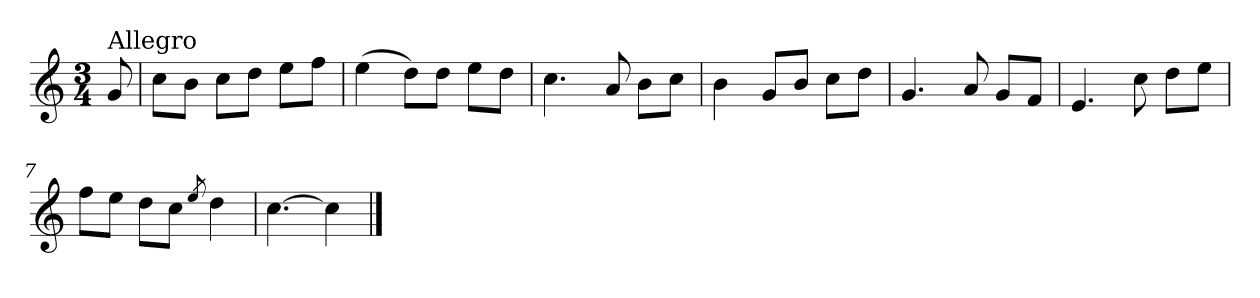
**kern
*part1
*staff1
*clefG2
*k[]
*C:
*M3/4
=
!LO:TX:a:t=Allegro
8g/
=1
8cc\L
8b\J
8cc\L
8dd\J
8ee\L
8ff\J
=2
(>4ee\
8dd\L)
8dd\J
8ee\L
8dd\J
=3
4.cc\
8a/
8b\L
8cc\J
=4
4b\
8g/L
8b/J
8cc\L
8dd\J
=5
4.g/
8a/
8g/L
8f/J
=6
4.e/
8cc\
8dd\L
8ee\J
!!LO:LB:g=z
=7
8ff\L
8ee\J
8dd\L
8cc\J
8qee/
4dd\
=8
[4.cc\
4cc\]
==
*-
